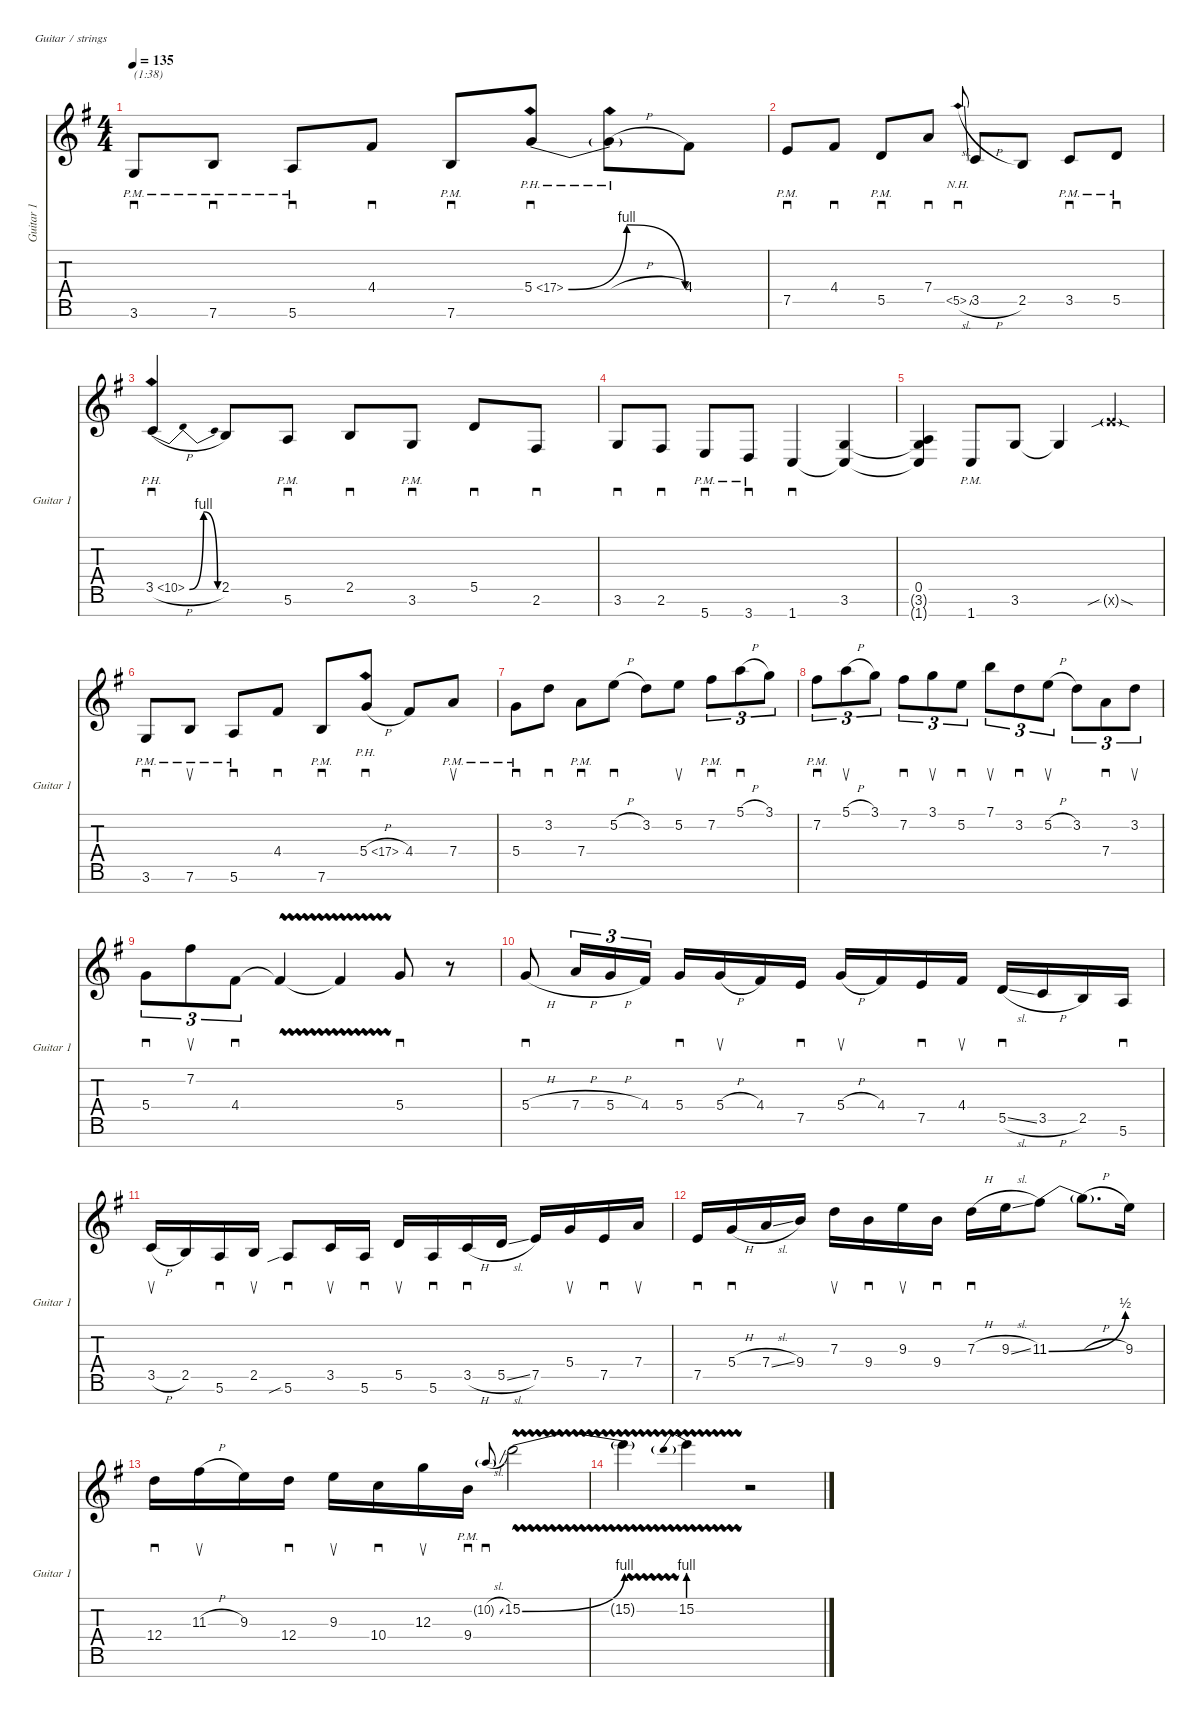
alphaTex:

\defaultSystemsLayout 4
\hideDynamics
\bracketExtendMode nobrackets
\singleTrackTrackNamePolicy allsystems
\multiTrackTrackNamePolicy allsystems
\firstSystemTrackNameMode fullname
\otherSystemsTrackNameMode fullname
\otherSystemsTrackNameOrientation horizontal
\track ("Guitar 1" "od.guit.") {defaultSystemsLayout 2 instrument overdrivenguitar}
\staff {score tabs}
\tuning (E4 B3 G3 D3 A2 E2 B1)
\ts (4 4)
\tempo 135
\clef g2
\scale
1.02589
\ks g
3.6{pm acc forcenatural}.8{sd txt "(1:38)" dy mf beam Up} 7.6{pm acc forcenatural}.8{sd beam Up} 5.6{pm acc forcenatural}.8{sd beam Up} 4.4{acc #}.8{sd beam Up} 7.6{pm acc forcenatural}.8{sd beam Up} 5.4{be (bendrelease 15.6 0 19.2 4 29.4 4 39.6 0) ph 12 acc forcenatural}.8{sd beam Up} 5.4{ph 12 h t acc forcenatural}.8{beam Down} 4.4{acc #}.8{beam Down} |
\scale
0.974107 7.5{pm acc forcenatural}.8{sd beam Up} 4.4{acc #}.8{sd beam Up} 5.5{pm acc forcenatural}.8{sd beam Up} 7.4{acc forcenatural}.8{sd beam Up} 5.5{nh sl acc forcenatural}.8{sd gr onbeat beam Up} 3.5{h acc forcenatural}.8{beam Up} 2.5{acc forcenatural}.8{beam Up} 3.5{pm acc forcenatural}.8{sd beam Up} 5.5{pm acc forcenatural}.8{sd beam Up} |
\scale
1.02589 3.5{be (bendrelease 17.4 0 23.4 4 29.4 4 44.4 0) ph 7 h acc forcenatural}.4{sd beam Up} 2.5{acc forcenatural}.8{beam Up} 5.6{pm acc forcenatural}.8{sd beam Up} 2.5{acc forcenatural}.8{sd beam Up} 3.6{pm acc forcenatural}.8{sd beam Up} 5.5{acc forcenatural}.8{sd beam Up} 2.6{acc #}.8{sd beam Up} |
\scale
0.974107 3.6{acc forcenatural}.8{sd beam Up} 2.6{acc #}.8{sd beam Up} 5.7{pm acc forcenatural}.8{sd beam Up} 3.7{pm acc forcenatural}.8{sd beam Up} 1.7{acc forcenatural}.4{sd beam Up} (3.6{acc forcenatural} 1.7{t acc forcenatural}).4{beam Up} |
\scale
1.02589 (0.5{acc forcenatural} 3.6{t acc forcenatural} 1.7{t acc forcenatural}).4{beam Up} 1.7{pm acc forcenatural}.8{beam Up} 3.6{acc forcenatural}.8{beam Up} 3.6{t acc forcenatural}.4{beam Up} 12.6{sib sod g x acc forcenatural}.4{beam Up} |
\scale
0.974107 3.6{pm acc forcenatural}.8{sd beam Up} 7.6{pm acc forcenatural}.8{su beam Up} 5.6{pm acc forcenatural}.8{sd beam Up} 4.4{acc #}.8{sd beam Up} 7.6{pm acc forcenatural}.8{sd beam Up} 5.4{ph 12 h acc forcenatural}.8{sd beam Up} 4.4{acc #}.8{beam Up} 7.4{pm acc forcenatural}.8{su beam Up} |
\scale
1.02589 5.4{pm acc forcenatural}.8{sd beam Down} 3.2{acc forcenatural}.8{sd beam Down} 7.4{pm acc forcenatural}.8{sd beam Down} 5.2{h acc forcenatural}.8{sd beam Down} 3.2{acc forcenatural}.8{beam Down} 5.2{acc forcenatural}.8{su beam Down} 7.2{pm acc #}.8{sd tu (3 2) beam Down} 5.1{h acc forcenatural}.8{sd tu (3 2) beam Down} 3.1{acc forcenatural}.8{tu (3 2) beam Down} |
\scale
0.974107 7.2{pm acc #}.8{sd tu (3 2) beam Down} 5.1{h acc forcenatural}.8{su tu (3 2) beam Down} 3.1{acc forcenatural}.8{tu (3 2) beam Down} 7.2{acc #}.8{sd tu (3 2) beam Down} 3.1{acc forcenatural}.8{su tu (3 2) beam Down} 5.2{acc forcenatural}.8{sd tu (3 2) beam Down} 7.1{acc forcenatural}.8{su tu (3 2) beam Down} 3.2{acc forcenatural}.8{sd tu (3 2) beam Down} 5.2{h acc forcenatural}.8{su tu (3 2) beam Down} 3.2{acc forcenatural}.8{tu (3 2) beam Down} 7.4{acc forcenatural}.8{sd tu (3 2) beam Down} 3.2{acc forcenatural}.8{su tu (3 2) beam Down} |
\scale
1.02589 5.4{acc forcenatural}.8{sd tu (3 2) beam Down} 7.2{acc #}.8{su tu (3 2) beam Down} 4.4{acc #}.8{sd tu (3 2) beam Down} 4.4{vw t acc #}.4{beam Up} 4.4{vw t acc #}.4{beam Up} 5.4{acc forcenatural}.8{sd beam Up} r.8{beam Up} |
\scale
0.974107 5.4{h acc forcenatural}.8{sd beam Up} 7.4{h acc forcenatural}.16{tu (3 2) beam Up} 5.4{h acc forcenatural}.16{tu (3 2) beam Up} 4.4{acc #}.16{tu (3 2) beam Up} 5.4{acc forcenatural}.16{sd beam Up} 5.4{h acc forcenatural}.16{su beam Up} 4.4{acc #}.16{beam Up} 7.5{acc forcenatural}.16{sd beam Up} 5.4{h acc forcenatural}.16{su beam Up} 4.4{acc #}.16{beam Up} 7.5{acc forcenatural}.16{sd beam Up} 4.4{acc #}.16{su beam Up} 5.5{sl acc forcenatural}.16{sd beam Up} 3.5{h acc forcenatural}.16{beam Up} 2.5{acc forcenatural}.16{beam Up} 5.6{acc forcenatural}.16{sd beam Up} |
\scale
1.02589 3.5{h acc forcenatural}.16{su beam Up} 2.5{acc forcenatural}.16{beam Up} 5.6{acc forcenatural}.16{sd beam Up} 2.5{acc forcenatural}.16{su beam Up} 5.6{sib acc forcenatural}.8{sd beam Up} 3.5{acc forcenatural}.16{su beam Up} 5.6{acc forcenatural}.16{sd beam Up} 5.5{acc forcenatural}.16{su beam Up} 5.6{acc forcenatural}.16{sd beam Up} 3.5{h acc forcenatural}.16{sd beam Up} 5.5{sl acc forcenatural}.16{beam Up} 7.5{acc forcenatural}.16{beam Up} 5.4{acc forcenatural}.16{su beam Up} 7.5{acc forcenatural}.16{sd beam Up} 7.4{acc forcenatural}.16{su beam Up} |
\scale
0.974107 7.5{acc forcenatural}.16{sd beam Up} 5.4{h acc forcenatural}.16{sd beam Up} 7.4{sl acc forcenatural}.16{beam Up} 9.4{acc forcenatural}.16{beam Up} 7.3{acc forcenatural}.16{su beam Down} 9.4{acc forcenatural}.16{sd beam Down} 9.3{acc forcenatural}.16{su beam Down} 9.4{acc forcenatural}.16{sd beam Down} 7.3{h acc forcenatural}.16{sd beam Down} 9.3{sl acc forcenatural}.16{beam Down} 11.3{be (bend 0 0 15.6 2) acc #}.8{beam Down} 11.3{h t}.8{d beam Down} 9.3{acc forcenatural}.16{beam Down} |
\scale
1.02589 12.4{acc forcenatural}.16{sd beam Down} 11.3{h acc #}.16{su beam Down} 9.3{acc forcenatural}.16{beam Down} 12.4{acc forcenatural}.16{sd beam Down} 9.3{acc forcenatural}.16{su beam Down} 10.4{acc forcenatural}.16{sd beam Down} 12.3{acc forcenatural}.16{su beam Down} 9.4{pm acc forcenatural}.16{sd beam Down} 10.2{sl g acc forcenatural}.8{sd gr onbeat beam Up} 15.2{be (bend 0 0 29.4 4) vw acc forcenatural}.2{beam Down} |
\scale
0.974107 15.2{vw t}.4{beam Down} 15.2{be (prebend 0 4 60 4) vw}.4{beam Down} r.2{beam Down}
